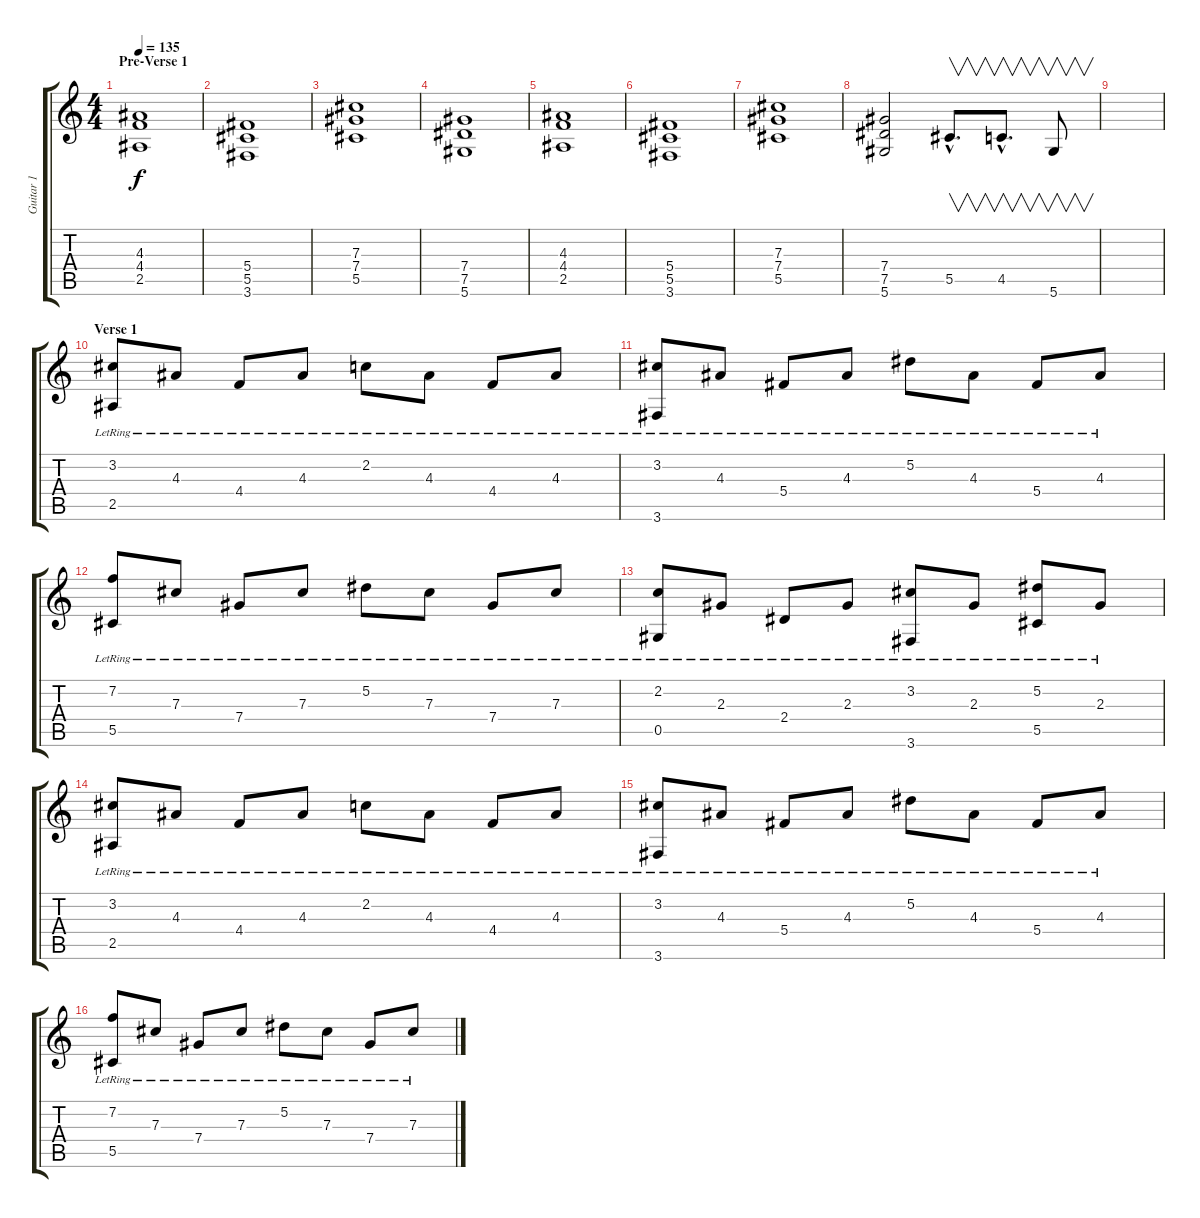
\track ("Guitar 1" "Guitar 1") {instrument acousticguitarsteel}
\staff {score tabs}
\tuning (Eb4 Bb3 Gb3 Db3 Ab2 Eb2) {hide}
\ts (4 4)
\section ("" "Pre-Verse 1")
\tempo 135
\clef g2
\ks c
(4.3 4.4 2.5).1{dy f instrument distortionguitar} |
(5.4 5.5 3.6).1 |
(7.3 7.4 5.5).1 |
(7.4 7.5 5.6).1 |
(4.3 4.4 2.5).1 |
(5.4 5.5 3.6).1 |
(7.3 7.4 5.5).1 |
(7.4 7.5 5.6).2 5.5{hac}.8{v d} 4.5{hac}.8{v d} 5.6.8{v} |
|
\section ("" "Verse 1")
(3.2{lr} 2.5{lr}).8{instrument acousticguitarsteel} 4.3{lr}.8 4.4{lr}.8 4.3{lr}.8 2.2{lr}.8 4.3{lr}.8 4.4{lr}.8 4.3{lr}.8 |
(3.2{lr} 3.6{lr}).8 4.3{lr}.8 5.4{lr}.8 4.3{lr}.8 5.2{lr}.8 4.3{lr}.8 5.4{lr}.8 4.3{lr}.8 |
(7.2{lr} 5.5{lr}).8 7.3{lr}.8 7.4{lr}.8 7.3{lr}.8 5.2{lr}.8 7.3{lr}.8 7.4{lr}.8 7.3{lr}.8 |
(2.2{lr} 0.5{lr}).8 2.3{lr}.8 2.4{lr}.8 2.3{lr}.8 (3.2{lr} 3.6{lr}).8 2.3{lr}.8 (5.2{lr} 5.5{lr}).8 2.3{lr}.8 |
(3.2{lr} 2.5{lr}).8{instrument acousticguitarsteel} 4.3{lr}.8 4.4{lr}.8 4.3{lr}.8 2.2{lr}.8 4.3{lr}.8 4.4{lr}.8 4.3{lr}.8 |
(3.2{lr} 3.6{lr}).8 4.3{lr}.8 5.4{lr}.8 4.3{lr}.8 5.2{lr}.8 4.3{lr}.8 5.4{lr}.8 4.3{lr}.8 |
(7.2{lr} 5.5{lr}).8 7.3{lr}.8 7.4{lr}.8 7.3{lr}.8 5.2{lr}.8 7.3{lr}.8 7.4{lr}.8 7.3{lr}.8
